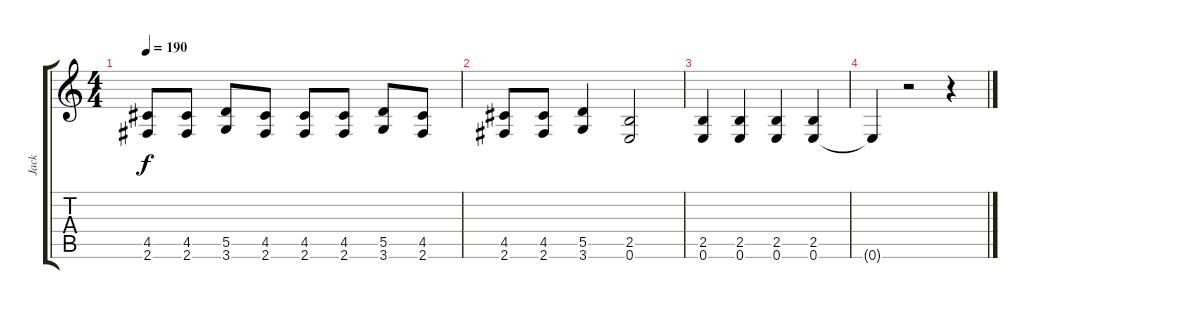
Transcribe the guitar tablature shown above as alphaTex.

\track ("Jack" "Jack") {instrument distortionguitar}
\staff {score tabs}
\tuning (E4 B3 G3 D3 A2 E2) {hide}
\ts (4 4)
\tempo 190
\clef g2
\ks c
(4.5 2.6).8{dy f} (4.5 2.6).8 (5.5 3.6).8 (4.5 2.6).8 (4.5 2.6).8 (4.5 2.6).8 (5.5 3.6).8 (4.5 2.6).8 |
(4.5 2.6).8 (4.5 2.6).8 (5.5 3.6).4 (2.5 0.6).2 |
(2.5 0.6).4 (2.5 0.6).4 (2.5 0.6).4 (2.5 0.6).4 |
0.6{t}.4 r.2 r.4
